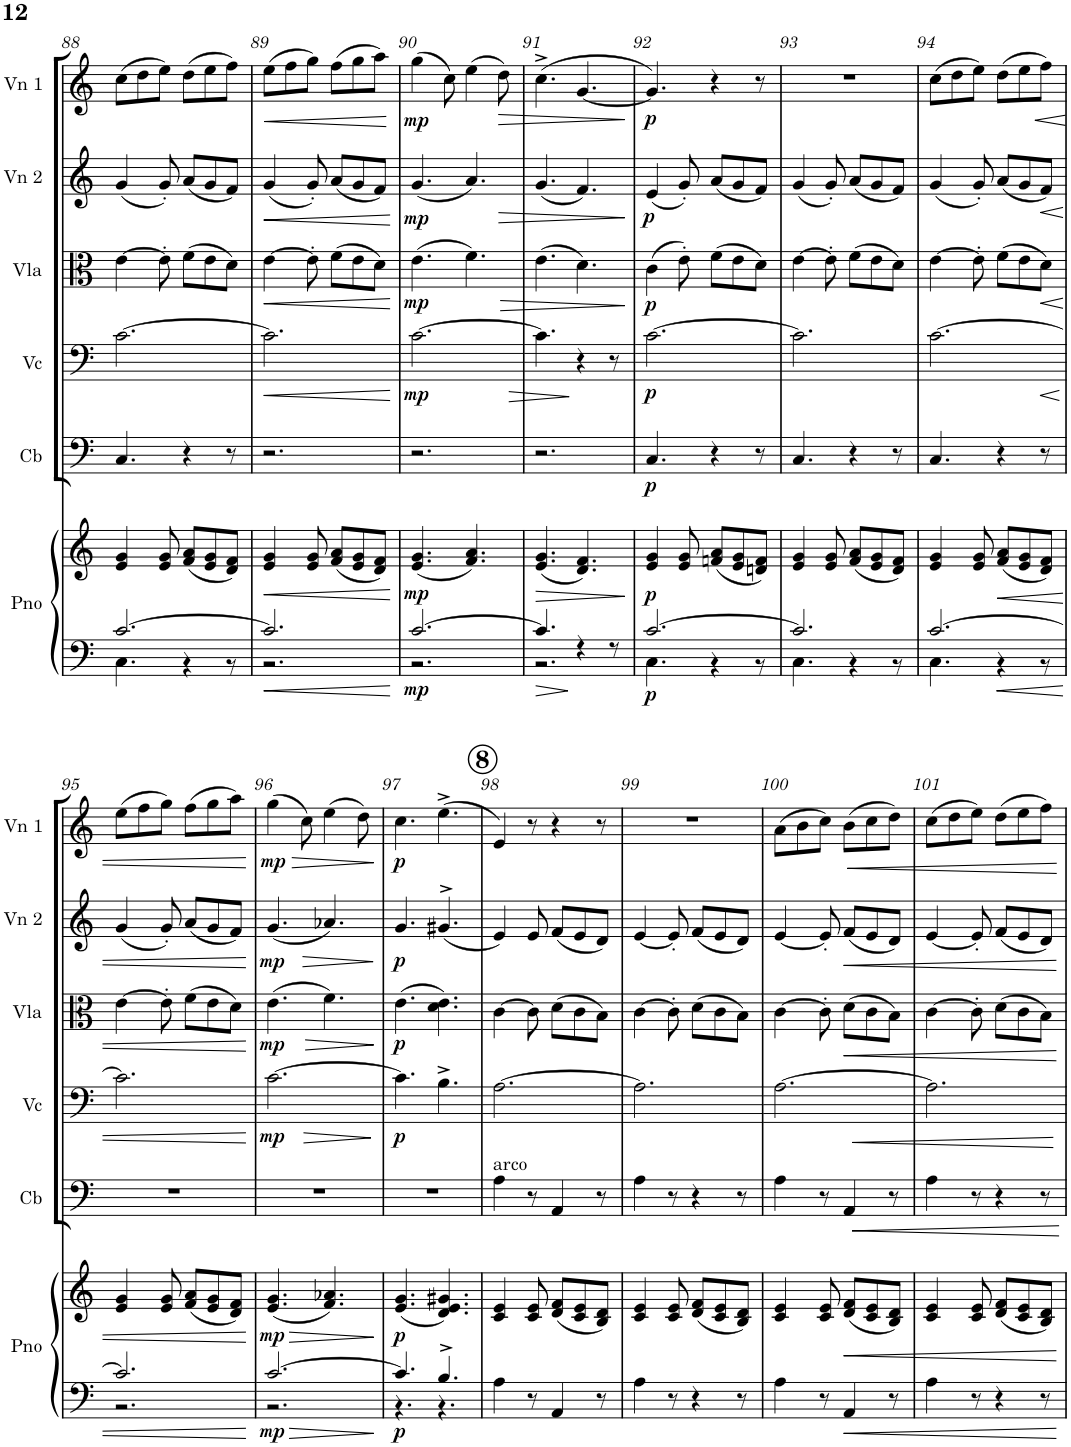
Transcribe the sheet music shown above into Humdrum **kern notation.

**kern	**kern	**dynam	**kern	**dynam	**kern	**dynam	**kern	**dynam	**kern	**dynam	**kern	**dynam
*part6	*part6	*part6	*part5	*part5	*part4	*part4	*part3	*part3	*part2	*part2	*part1	*part1
*staff7	*staff6	*staff6/7	*staff5	*staff5	*staff4	*staff4	*staff3	*staff3	*staff2	*staff2	*staff1	*staff1
*I"Piano	*	*	*I"Contrabass	*	*I"Violoncello	*	*I"Viola	*	*I"Violin 2	*	*I"Violin 1	*
*I'Pno	*	*	*I'Cb	*	*I'Vc	*	*I'Vla	*	*I'Vn 2	*	*I'Vn 1	*
!!LO:PB:g=z
*clefF4	*clefG2	*	*clefF4	*	*clefF4	*	*clefC3	*	*clefG2	*	*clefG2	*
*	*	*	*Trd7c12	*	*	*	*	*	*	*	*	*
*k[]	*k[]	*	*k[]	*	*k[]	*	*k[]	*	*k[]	*	*k[]	*
*M6/8	*M6/8	*	*M6/8	*	*M6/8	*	*M6/8	*	*M6/8	*	*M6/8	*
=88	=88	=88	=88	=88	=88	=88	=88	=88	=88	=88	=88	=88
*^	*	*	*	*	*	*	*	*	*	*	*	*
[2.c/	4.C\	4e/ 4g/	.	4.C/	.	[2.c\	.	[4e\	.	(4g/	.	(8cc\L	.
.	.	.	.	.	.	.	.	.	.	.	.	8dd\	.
.	.	8e/ 8g/	.	.	.	.	.	8e'\]	.	8g'/)	.	8ee\J)	.
.	4r	(8f/ 8a/L	.	4r	.	.	.	(8f\L	.	(8a/L	.	(8dd\L	.
.	.	8e/ 8g/	.	.	.	.	.	8e\	.	8g/	.	8ee\	.
.	8r	8d/ 8f/J)	.	8r	.	.	.	8d\J)	.	8f/J)	.	8ff\J)	.
=89	=89	=89	=89	=89	=89	=89	=89	=89	=89	=89	=89	=89	=89
!	!	!	!LO:HP:b=2	!	!	!	!	!	!	!	!	!	!
!	!	!	!LO:HP:n=1:b	!	!	!	!LO:HP:b	!	!LO:HP:b	!	!LO:HP:b	!	!LO:HP:b
2.c/]	2.r	4e/ 4g/	< <	2.r	.	2.c\]	<	[4e\	<	(4g/	<	(8ee\L	<
.	.	.	.	.	.	.	.	.	.	.	.	8ff\	.
.	.	8e/ 8g/	.	.	.	.	.	8e'\]	.	8g'/)	.	8gg\J)	.
.	.	(8f/ 8a/L	.	.	.	.	.	(8f\L	.	(8a/L	.	(8ff\L	.
.	.	8e/ 8g/	.	.	.	.	.	8e\	.	8g/	.	8gg\	.
.	.	8d/ 8f/J)	.	.	.	.	.	8d\J)	.	8f/J)	.	8aa\J)	.
*v	*v	*	*	*	*	*	*	*	*	*	*	*	*
.	.	[	.	.	.	[	.	[	.	[	.	[
=90	=90	=90	=90	=90	=90	=90	=90	=90	=90	=90	=90	=90
*^	*	*	*	*	*	*	*	*	*	*	*	*
!	!	!	!LO:DY:b=2	!	!	!	!	!	!	!	!	!	!
!	!	!	!LO:DY:n=1:b	!	!	!	!LO:DY:b	!	!LO:DY:b	!	!LO:DY:b	!	!LO:DY:b
[2.c/	2.r	(4.e/ 4.g/	mp mp	2.r	.	[2.c\	mp	(4.e\	mp	(4.g/	mp	(4gg\	mp
.	.	.	.	.	.	.	.	.	.	.	.	8cc\)	.
.	.	4.f/ 4.a/)	.	.	.	.	.	4.f\)	.	4.a/)	.	(4ee\	.
!	!	!	!	!	!	!	!	!	!	!	!	!	!LO:HP:b
.	.	.	.	.	.	.	.	.	.	.	.	8dd\)	>
=91	=91	=91	=91	=91	=91	=91	=91	=91	=91	=91	=91	=91	=91
!	!	!	!LO:HP:b=2	!	!	!	!	!	!	!	!	!	!
!	!	!	!LO:HP:n=1:b	!	!	!	!LO:HP:b	!	!LO:HP:b	!	!LO:HP:b	!	!
4.c/]	2.r	(4.e/ 4.g/	> >	2.r	.	4.c\]	>	(4.e\	>	(4.g/	>	(4.cc^\	.
4r	.	4.d/ 4.f/)	]	.	.	4r	]	4.d\)	.	4.f/)	.	[4.g/	.
8r	.	.	.	.	.	8r	.	.	.	.	.	.	.
*v	*v	*	*	*	*	*	*	*	*	*	*	*	*
.	.	[	.	.	.	.	.	]	.	]	.	]
=92	=92	=92	=92	=92	=92	=92	=92	=92	=92	=92	=92	=92
*^	*	*	*	*	*	*	*	*	*	*	*	*
!	!	!	!LO:DY:b=2	!	!	!	!	!	!	!	!	!	!
!	!	!	!LO:DY:n=1:b	!	!LO:DY:b	!	!LO:DY:b	!	!LO:DY:b	!	!LO:DY:b	!	!LO:DY:b
[2.c/	4.C\	4e/ 4g/	p p	4.C/	p	[2.c\	p	(4c\	p	(4e/	p	4.g/])	p
.	.	8e/ 8g/	.	.	.	.	.	8e'\)	.	8g'/)	.	.	.
.	4r	(8fn/ 8a/L	.	4r	.	.	.	(8f\L	.	(8a/L	.	4r	.
.	.	8e/ 8g/	.	.	.	.	.	8e\	.	8g/	.	.	.
.	8r	8dn/ 8f/J)	.	8r	.	.	.	8d\J)	.	8f/J)	.	8r	.
=93	=93	=93	=93	=93	=93	=93	=93	=93	=93	=93	=93	=93	=93
2.c/]	4.C\	4e/ 4g/	.	4.C/	.	2.c\]	.	[4e\	.	(4g/	.	2.r	.
.	.	8e/ 8g/	.	.	.	.	.	8e'\]	.	8g'/)	.	.	.
.	4r	(8f/ 8a/L	.	4r	.	.	.	(8f\L	.	(8a/L	.	.	.
.	.	8e/ 8g/	.	.	.	.	.	8e\	.	8g/	.	.	.
.	8r	8d/ 8f/J)	.	8r	.	.	.	8d\J)	.	8f/J)	.	.	.
=94	=94	=94	=94	=94	=94	=94	=94	=94	=94	=94	=94	=94	=94
[2.c/	4.C\	4e/ 4g/	.	4.C/	.	[2.c\	.	[4e\	.	(4g/	.	(8cc\L	.
.	.	.	.	.	.	.	.	.	.	.	.	8dd\	.
.	.	8e/ 8g/	.	.	.	.	.	8e'\]	.	8g'/)	.	8ee\J)	.
!	!	!	!LO:HP:b	!	!	!	!	!	!	!	!	!	!
.	4r	(8f/ 8a/L	<	4r	.	.	.	(8f\L	.	(8a/L	.	(8dd\L	.
.	.	8e/ 8g/	.	.	.	.	.	8e\	.	8g/	.	8ee\	.
!	!	!	!	!	!	!	!	!	!LO:HP:b	!	!LO:HP:b	!	!LO:HP:b
.	8r	8d/ 8f/J)	.	8r	.	.	.	8d\J)	<	8f/J)	<	8ff\J)	<
!!LO:LB:g=z
=95	=95	=95	=95	=95	=95	=95	=95	=95	=95	=95	=95	=95	=95
!	!	!	!	!	!	!	!LO:HP:b	!	!	!	!	!	!
2.c/]	2.r	4e/ 4g/	.	2.r	.	2.c\]	<	[4e\	.	(4g/	.	(8ee\L	.
.	.	.	.	.	.	.	.	.	.	.	.	8ff\	.
.	.	8e/ 8g/	.	.	.	.	.	8e'\]	.	8g'/)	.	8gg\J)	.
.	.	(8f/ 8a/L	.	.	.	.	.	(8f\L	.	(8a/L	.	(8ff\L	.
.	.	8e/ 8g/	.	.	.	.	.	8e\	.	8g/	.	8gg\	.
.	.	8d/ 8f/J)	.	.	.	.	.	8d\J)	.	8f/J)	.	8aa\J)	.
*v	*v	*	*	*	*	*	*	*	*	*	*	*	*
.	.	]	.	.	.	[	.	[	.	[	.	[
=96	=96	=96	=96	=96	=96	=96	=96	=96	=96	=96	=96	=96
!	!	!LO:HP:b=2	!	!	!	!	!	!	!	!	!	!
*^	*	*	*	*	*	*	*	*	*	*	*	*
!	!	!	!LO:HP:n=1:b	!	!	!	!	!	!	!	!	!	!
!	!	!	!LO:DY:n=1:b=2	!	!	!	!	!	!	!	!	!	!
!	!	!	!LO:DY:n=2:b	!	!	!	!LO:DY:b	!	!LO:DY:b	!	!LO:DY:b	!	!LO:DY:b
[2.c/	2.r	(4.e/ 4.g/	> > mp mp	2.r	.	[2.c\	mp	(4.e\	mp	(4.g/	mp	(4gg\	mp
.	.	.	.	.	.	.	.	.	.	.	.	8cc\)	.
!	!	!	!	!	!	!	!	!	!LO:HP:b	!	!LO:HP:b	!	!LO:HP:b
.	.	4.f/ 4.a-X/)	.	.	.	.	.	4.f\)	>	4.a-X/)	>	(4ee\	>
.	.	.	.	.	.	.	.	.	.	.	.	8dd\)	.
*v	*v	*	*	*	*	*	*	*	*	*	*	*	*
.	.	] [	.	.	.	.	.	]	.	]	.	]
=97	=97	=97	=97	=97	=97	=97	=97	=97	=97	=97	=97	=97
*^	*	*	*	*	*	*	*	*	*	*	*	*
!	!	!	!LO:DY:b=2	!	!	!	!LO:HP:b	!	!	!	!	!	!
!	!	!	!LO:DY:n=1:b	!	!	!	!LO:DY:n=1:b	!	!LO:DY:b	!	!LO:DY:b	!	!LO:DY:b
4.c/]	4.r	(4.e/ 4.g/	p p	2.r	.	4.c\]	> p	(4.e\	p	4.g/	p	4.cc\	p
4.B^/	4.r	4.d/ 4.e/ 4.g#X/)	.	.	.	4.B^\	.	4.d\ 4.e\)	.	(4.g#X^>/	.	(4.ee^\	.
!!LO:REH:place=s1:a:B:cj:enc=circle:fs=14:t=8
=98	=98	=98	=98	=98	=98	=98	=98	=98	=98	=98	=98	=98	=98
!	!	!	!	!LO:TX:a:t=arco	!	!	!	!	!	!	!	!	!
*v	*v	*	*	*	*	*	*	*	*	*	*	*	*
4A\	4c/ 4e/	.	4A\	.	[2.A\	.	[4c\	.	4e/)	.	4e/)	.
8r	8c/ 8e/	.	8r	.	.	.	8c\]	.	8e/	.	8r	.
4AA/	(8d/ 8f/L	.	4AA/	.	.	.	(8d\L	.	(8f/L	.	4r	.
.	8c/ 8e/	.	.	.	.	.	8c\	.	8e/	.	.	.
8r	8B/ 8d/J)	.	8r	.	.	.	8B\J)	.	8d/J)	.	8r	.
=99	=99	=99	=99	=99	=99	=99	=99	=99	=99	=99	=99	=99
4A\	4c/ 4e/	.	4A\	.	2.A\]	.	[4c\	.	[4e/	.	2.r	.
8r	8c/ 8e/	.	8r	.	.	.	8c'\]	.	8e'/]	.	.	.
4r	(8d/ 8f/L	.	4r	.	.	.	(8d\L	.	(8f/L	.	.	.
.	8c/ 8e/	.	.	.	.	.	8c\	.	8e/	.	.	.
8r	8B/ 8d/J)	.	8r	.	.	.	8B\J)	.	8d/J)	.	.	.
=100	=100	=100	=100	=100	=100	=100	=100	=100	=100	=100	=100	=100
4A\	4c/ 4e/	.	4A\	.	[2.A\	.	[4c\	.	[4e/	.	(8a\L	.
.	.	.	.	.	.	.	.	.	.	.	8b\	.
8r	8c/ 8e/	.	8r	.	.	.	8c'\]	.	8e'/]	.	8cc\J)	.
!	!	!	!	!	!	!	!	!LO:HP:b	!	!LO:HP:b	!	!LO:HP:b
4AA/	(8d/ 8f/L	.	4AA/	.	.	.	(8d\L	<	(8f/L	<	(8b\L	<
.	8c/ 8e/	.	.	.	.	.	8c\	.	8e/	.	8cc\	.
8r	8B/ 8d/J)	.	8r	.	.	.	8B\J)	.	8d/J)	.	8dd\J)	.
=101	=101	=101	=101	=101	=101	=101	=101	=101	=101	=101	=101	=101
4A\	4c/ 4e/	.	4A\	.	2.A\]	.	[4c\	.	[4e/	.	(8cc\L	.
.	.	.	.	.	.	.	.	.	.	.	8dd\	.
8r	8c/ 8e/	.	8r	.	.	.	8c'\]	.	8e'/]	.	8ee\J)	.
4r	(8d/ 8f/L	.	4r	.	.	.	(8d\L	.	(8f/L	.	(8dd\L	.
.	8c/ 8e/	.	.	.	.	.	8c\	.	8e/	.	8ee\	.
8r	8B/ 8d/J)	.	8r	.	.	.	8B\J)	.	8d/J)	.	8ff\J)	.
.	.	]	.	.	.	]	.	[	.	[	.	[
=	=	=	=	=	=	=	=	=	=	=	=	=
*-	*-	*-	*-	*-	*-	*-	*-	*-	*-	*-	*-	*-
